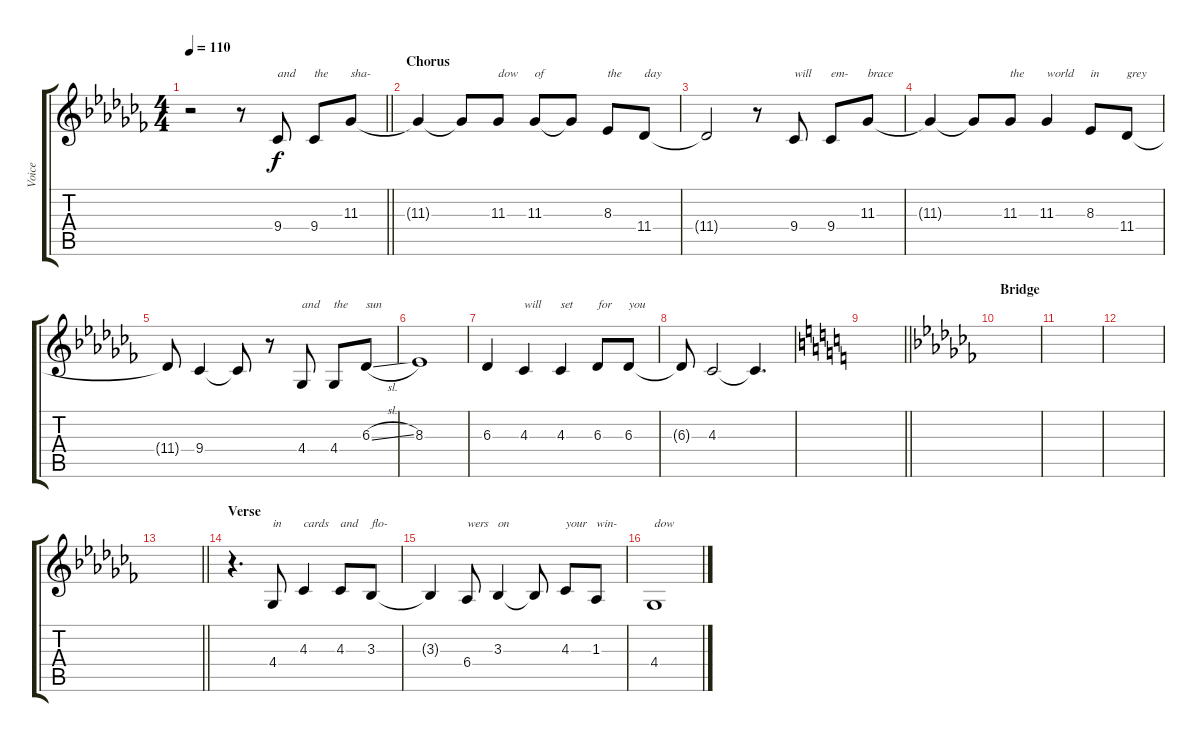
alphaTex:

\track ("Voice" "Voice") {instrument lead6voice}
\staff {score tabs}
\tuning (E4 B3 G3 D3 A2 E2) {hide}
\ts (4 4)
\tempo 110
\clef g2
\barLineRight lightlight
\ks abminor
r.2{dy f} r.8 9.4.8{txt "and"} 9.4.8{txt "the"} 11.3.8{txt "sha-"} |
\section ("" "Chorus")
11.3{t}.4 11.3{t}.8 11.3.8{txt "dow"} 11.3.8{txt "of"} 11.3{t}.8 8.3.8{txt "the"} 11.4.8{txt "day"} |
11.4{t}.2 r.8 9.4.8{txt "will"} 9.4.8{txt "em-"} 11.3.8{txt "brace"} |
11.3{t}.4 11.3{t}.8 11.3.8{txt "the"} 11.3.4{txt "world"} 8.3.8{txt "in"} 11.4.8{txt "grey"} |
11.4{t}.8 9.4.4 9.4{t}.8 r.8 4.4.8{txt "and"} 4.4.8{txt "the"} 6.3{sl}.8{txt "sun"} |
8.3.1 |
6.3.4 4.3.4{txt "will"} 4.3.4{txt "set"} 6.3.8{txt "for"} 6.3.8{txt "you"} |
6.3{t}.8 4.3.2 4.3{t}.4{d} |
\barLineRight lightlight
\ks c
|
\section ("" "Bridge")
\ks abminor
|
|
|
\barLineRight lightlight
|
\section ("" "Verse")
r.4{d} 4.4.8{txt "in"} 4.3.4{txt "cards"} 4.3.8{txt "and"} 3.3.8{txt "flo-"} |
3.3{t}.4 6.4.8{txt "wers"} 3.3.4{txt "on"} 3.3{t}.8 4.3.8{txt "your"} 1.3.8{txt "win-"} |
4.4.1{txt "dow" volume 5}
